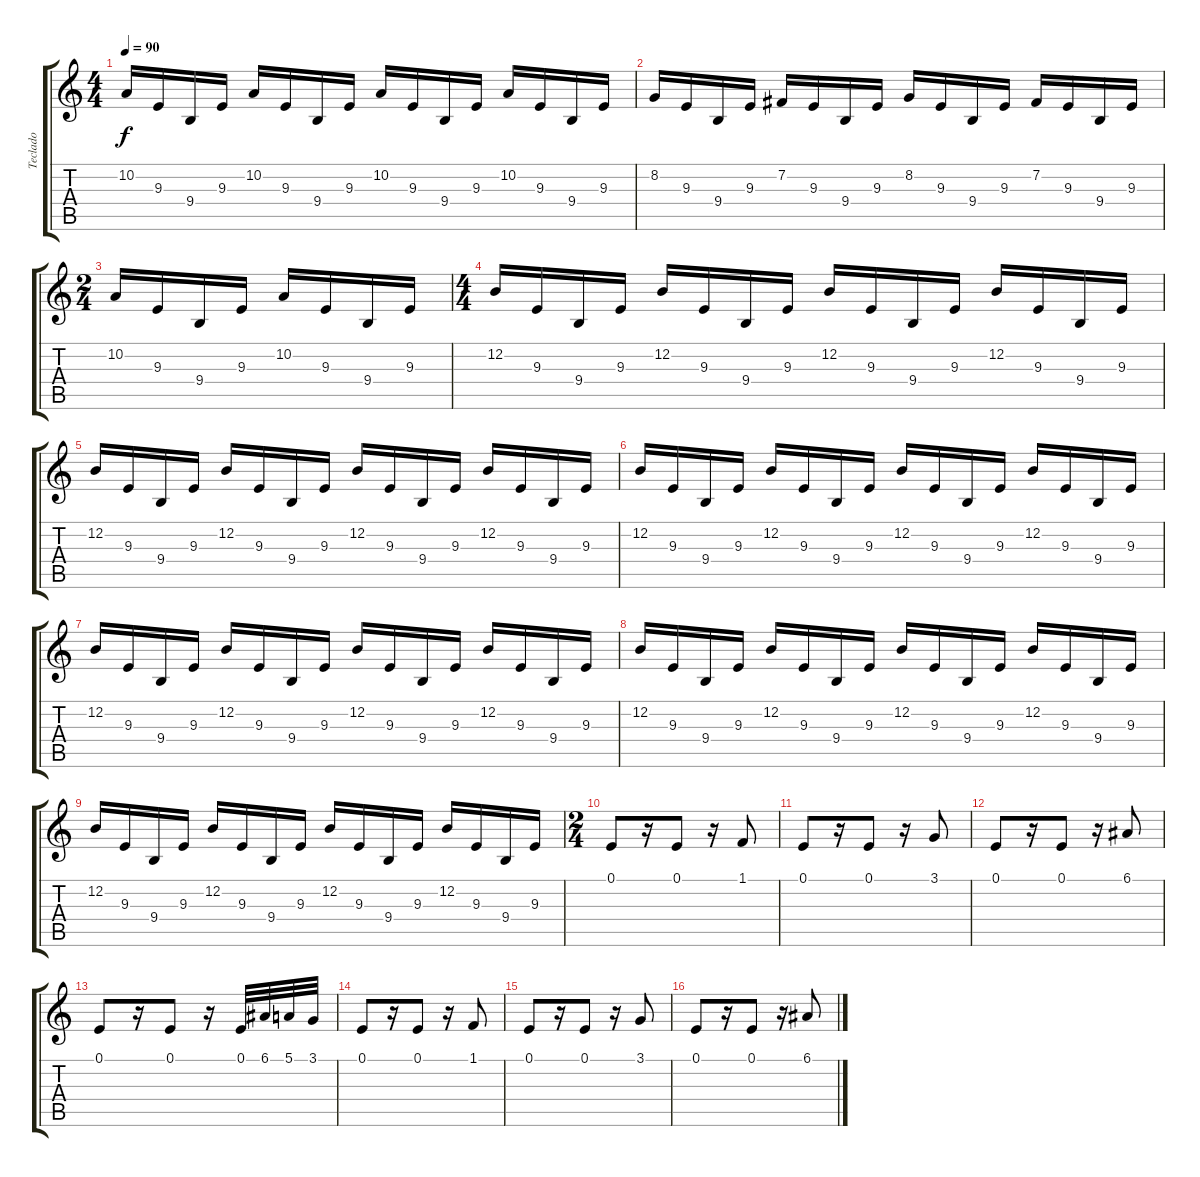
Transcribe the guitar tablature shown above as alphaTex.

\track ("Teclado" "Teclado") {instrument electricgrandpiano}
\staff {score tabs}
\tuning (E4 B3 G3 D3 A2 E2) {hide}
\ts (4 4)
\tempo 90
\clef g2
\ks c
10.2.16{dy f} 9.3.16 9.4.16 9.3.16 10.2.16 9.3.16 9.4.16 9.3.16 10.2.16 9.3.16 9.4.16 9.3.16 10.2.16 9.3.16 9.4.16 9.3.16 |
8.2.16 9.3.16 9.4.16 9.3.16 7.2.16 9.3.16 9.4.16 9.3.16 8.2.16 9.3.16 9.4.16 9.3.16 7.2.16 9.3.16 9.4.16 9.3.16 |
\ts (2 4)
10.2.16 9.3.16 9.4.16 9.3.16 10.2.16 9.3.16 9.4.16 9.3.16 |
\ts (4 4)
12.2.16 9.3.16 9.4.16 9.3.16 12.2.16 9.3.16 9.4.16 9.3.16 12.2.16 9.3.16 9.4.16 9.3.16 12.2.16 9.3.16 9.4.16 9.3.16 |
12.2.16 9.3.16 9.4.16 9.3.16 12.2.16 9.3.16 9.4.16 9.3.16 12.2.16 9.3.16 9.4.16 9.3.16 12.2.16 9.3.16 9.4.16 9.3.16 |
12.2.16 9.3.16 9.4.16 9.3.16 12.2.16 9.3.16 9.4.16 9.3.16 12.2.16 9.3.16 9.4.16 9.3.16 12.2.16 9.3.16 9.4.16 9.3.16 |
12.2.16 9.3.16 9.4.16 9.3.16 12.2.16 9.3.16 9.4.16 9.3.16 12.2.16 9.3.16 9.4.16 9.3.16 12.2.16 9.3.16 9.4.16 9.3.16 |
12.2.16 9.3.16 9.4.16 9.3.16 12.2.16 9.3.16 9.4.16 9.3.16 12.2.16 9.3.16 9.4.16 9.3.16 12.2.16 9.3.16 9.4.16 9.3.16 |
12.2.16 9.3.16 9.4.16 9.3.16 12.2.16 9.3.16 9.4.16 9.3.16 12.2.16 9.3.16 9.4.16 9.3.16 12.2.16 9.3.16 9.4.16 9.3.16 |
\ts (2 4)
0.1.8 r.16 0.1.8 r.16 1.1.8 |
0.1.8 r.16 0.1.8 r.16 3.1.8 |
0.1.8 r.16 0.1.8 r.16 6.1.8 |
0.1.8 r.16 0.1.8 r.16 0.1.32 6.1.32 5.1.32 3.1.32 |
0.1.8 r.16 0.1.8 r.16 1.1.8 |
0.1.8 r.16 0.1.8 r.16 3.1.8 |
0.1.8 r.16 0.1.8 r.16 6.1.8
